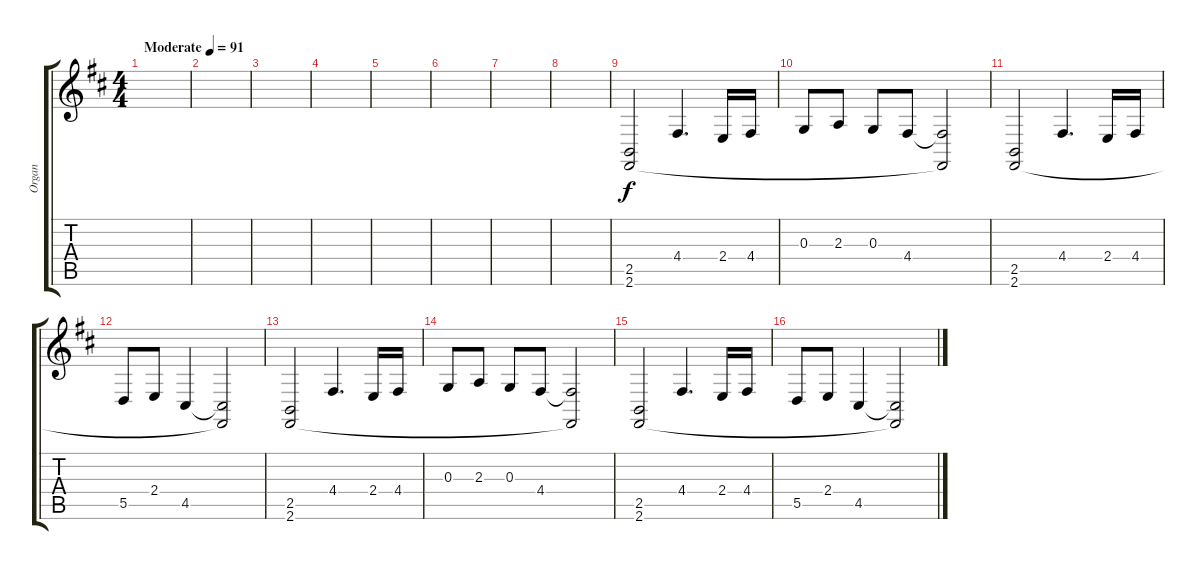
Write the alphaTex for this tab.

\track ("Organ" "Organ") {instrument churchorgan}
\staff {score tabs}
\tuning (E4 B3 G3 D3 A2 E2) {hide}
\ts (4 4)
\tempo (91 "Moderate")
\clef g2
\ks d
|
|
|
|
|
|
|
|
(2.5 2.6).2 4.4.4{d} 2.4.16 4.4.16 |
0.3.8 2.3.8 0.3.8 4.4.8 (4.4{t} 2.6{t}).2 |
(2.5 2.6).2 4.4.4{d} 2.4.16 4.4.16 |
5.5.8 2.4.8 4.5.4 (4.5{t} 2.6{t}).2 |
(2.5 2.6).2 4.4.4{d} 2.4.16 4.4.16 |
0.3.8 2.3.8 0.3.8 4.4.8 (4.4{t} 2.6{t}).2 |
(2.5 2.6).2 4.4.4{d} 2.4.16 4.4.16 |
5.5.8 2.4.8 4.5.4 (4.5{t} 2.6{t}).2
